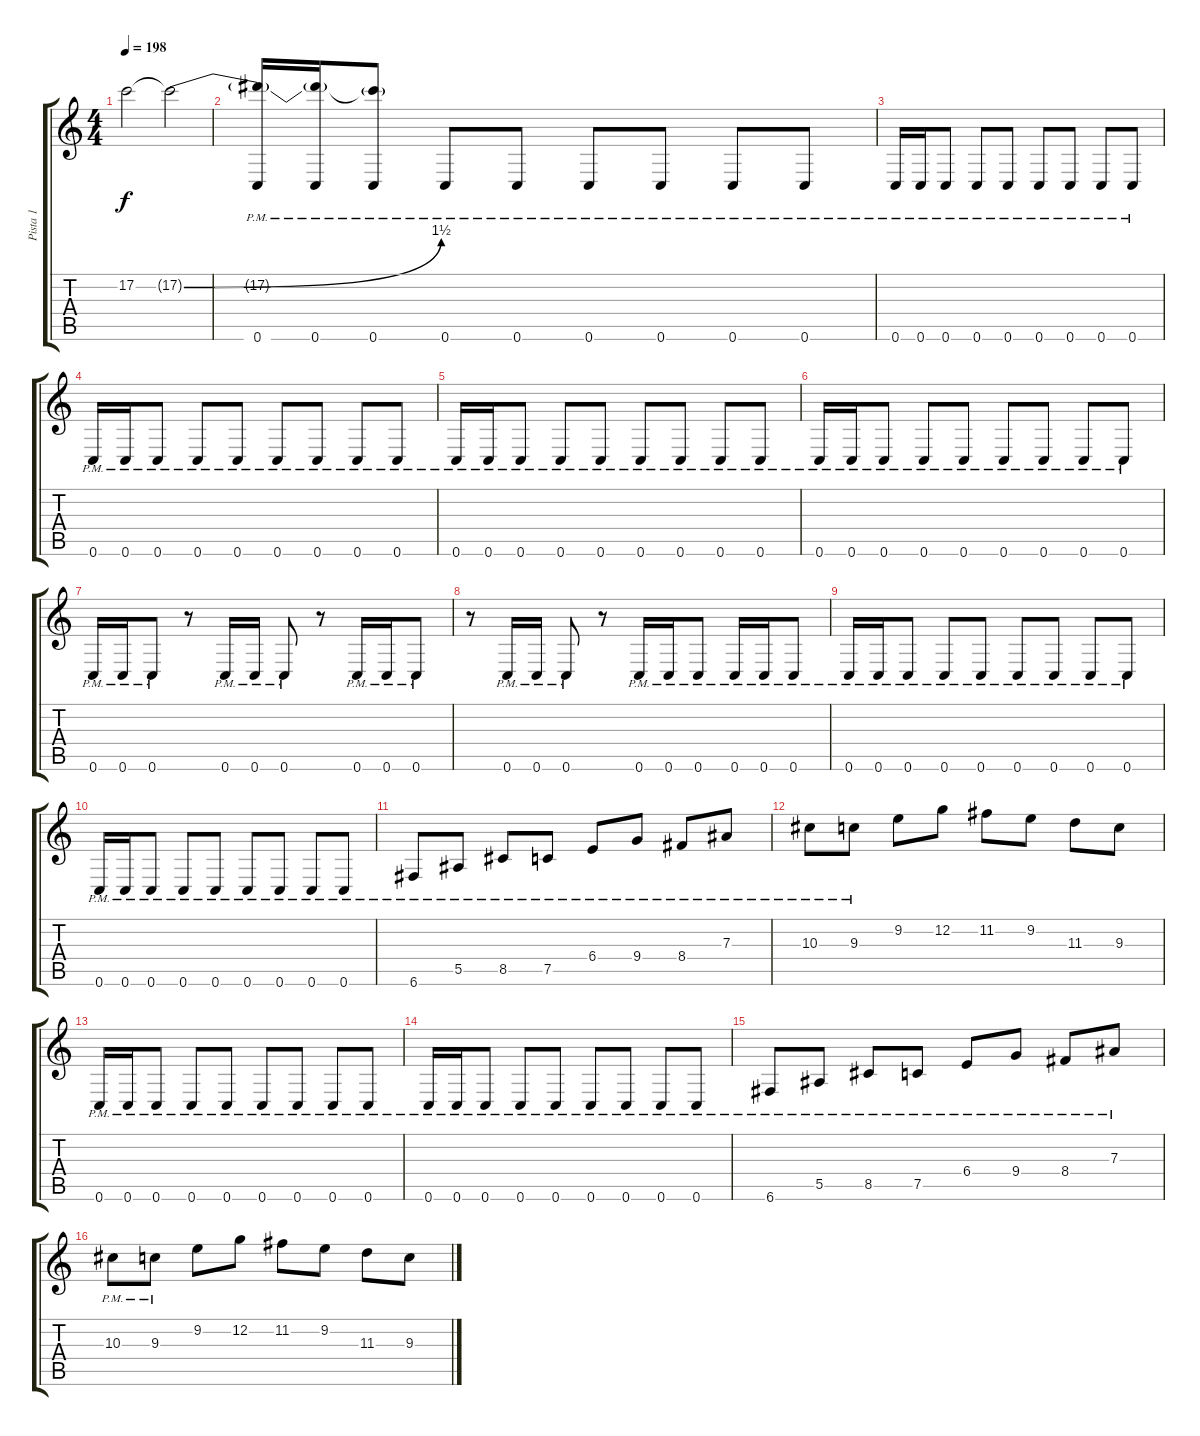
\track ("Pista 1" "Pista 1") {instrument distortionguitar}
\staff {score tabs}
\tuning (C4 G3 Eb3 Bb2 F2 C2) {hide}
\ts (4 4)
\tempo 198
\clef g2
\ks c
17.2{t}.2{dy f} 17.2{be (bend 0 0 60 6) t}.2 |
(17.2{t} 0.6{pm}).16 (17.2{t} 0.6{pm}).16 (17.2{t} 0.6{pm}).8 0.6{pm}.8 0.6{pm}.8 0.6{pm}.8 0.6{pm}.8 0.6{pm}.8 0.6{pm}.8 |
0.6{pm}.16 0.6{pm}.16 0.6{pm}.8 0.6{pm}.8 0.6{pm}.8 0.6{pm}.8 0.6{pm}.8 0.6{pm}.8 0.6{pm}.8 |
0.6{pm}.16 0.6{pm}.16 0.6{pm}.8 0.6{pm}.8 0.6{pm}.8 0.6{pm}.8 0.6{pm}.8 0.6{pm}.8 0.6{pm}.8 |
0.6{pm}.16 0.6{pm}.16 0.6{pm}.8 0.6{pm}.8 0.6{pm}.8 0.6{pm}.8 0.6{pm}.8 0.6{pm}.8 0.6{pm}.8 |
0.6{pm}.16 0.6{pm}.16 0.6{pm}.8 0.6{pm}.8 0.6{pm}.8 0.6{pm}.8 0.6{pm}.8 0.6{pm}.8 0.6{pm}.8 |
0.6{pm}.16 0.6{pm}.16 0.6{pm}.8 r.8 0.6{pm}.16 0.6{pm}.16 0.6{pm}.8 r.8 0.6{pm}.16 0.6{pm}.16 0.6{pm}.8 |
r.8 0.6{pm}.16 0.6{pm}.16 0.6{pm}.8 r.8 0.6{pm}.16 0.6{pm}.16 0.6{pm}.8 0.6{pm}.16 0.6{pm}.16 0.6{pm}.8 |
0.6{pm}.16 0.6{pm}.16 0.6{pm}.8 0.6{pm}.8 0.6{pm}.8 0.6{pm}.8 0.6{pm}.8 0.6{pm}.8 0.6{pm}.8 |
0.6{pm}.16 0.6{pm}.16 0.6{pm}.8 0.6{pm}.8 0.6{pm}.8 0.6{pm}.8 0.6{pm}.8 0.6{pm}.8 0.6{pm}.8 |
6.6{pm}.8 5.5{pm}.8 8.5{pm}.8 7.5{pm}.8 6.4{pm}.8 9.4{pm}.8 8.4{pm}.8 7.3{pm}.8 |
10.3{pm}.8 9.3{pm}.8 9.2.8 12.2.8 11.2.8 9.2.8 11.3.8 9.3.8 |
0.6{pm}.16 0.6{pm}.16 0.6{pm}.8 0.6{pm}.8 0.6{pm}.8 0.6{pm}.8 0.6{pm}.8 0.6{pm}.8 0.6{pm}.8 |
0.6{pm}.16 0.6{pm}.16 0.6{pm}.8 0.6{pm}.8 0.6{pm}.8 0.6{pm}.8 0.6{pm}.8 0.6{pm}.8 0.6{pm}.8 |
6.6{pm}.8 5.5{pm}.8 8.5{pm}.8 7.5{pm}.8 6.4{pm}.8 9.4{pm}.8 8.4{pm}.8 7.3{pm}.8 |
10.3{pm}.8 9.3{pm}.8 9.2.8 12.2.8 11.2.8 9.2.8 11.3.8 9.3.8
